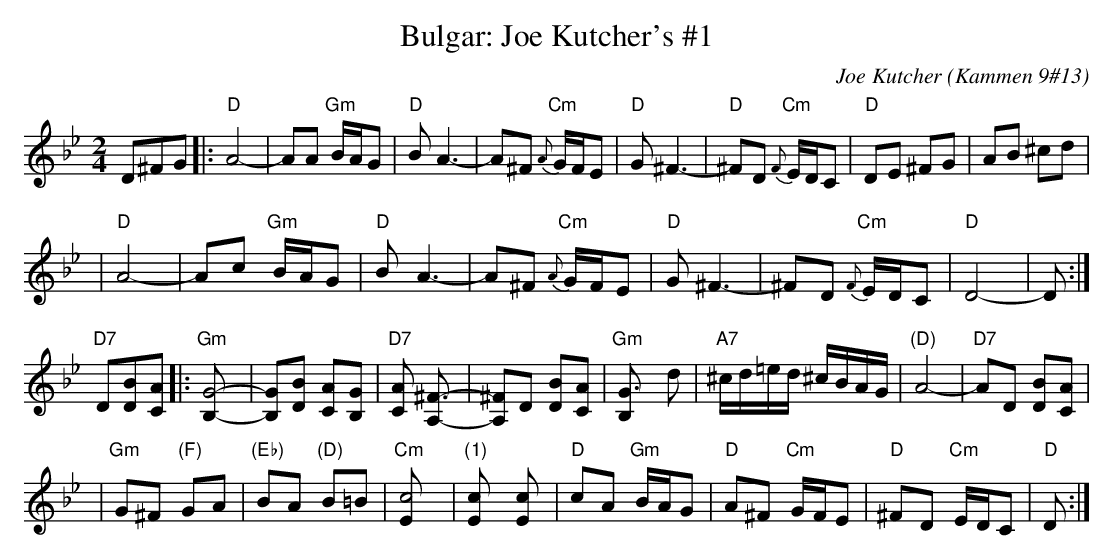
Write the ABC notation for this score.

X:1
T: Bulgar: Joe Kutcher's #1
C: Joe Kutcher (Kammen 9#13)
M: 2/4
L: 1/8
K: Dphr
D^FG \
|: "D"A4-    | AA "Gm"B/A/G        | "D"B A3-  | A^F  "Cm"{A}G/F/E \
|  "D"G ^F3- | "D"^FD "Cm"{F}E/D/C | "D"DE ^FG | AB ^cd            |
|  "D"A4-    | Ac "Gm"B/A/G        | "D"B A3-  | A^F  "Cm"{A}G/F/E \
|  "D"G ^F3- | ^FD "Cm"{F}E/D/C    | "D"D4-    | D :|
"D7"D[BD][AC] \
|: "Gm"[G4B,]-     | [GB,][BD] [AC][GB,]      | "D7"[AC] [^F3A,]- | [^FA,]D [BD][AC] \
|  "Gm"[G3B,] d    | "A7"^c/d/=e/d/ ^c/B/A/G/ | "(D)"A4-          | "D7"AD [BD][AC]  |
|  "Gm"G^F "(F)"GA | "(Eb)"BA "(D)"B=B        | "Cm"[c4E]         | "(1)"[c2E] [c2E] \
|  "D"cA "Gm"B/A/G | "D"A^F "Cm"G/F/E         | "D"^FD "Cm"E/D/C  | "D"D  :|
